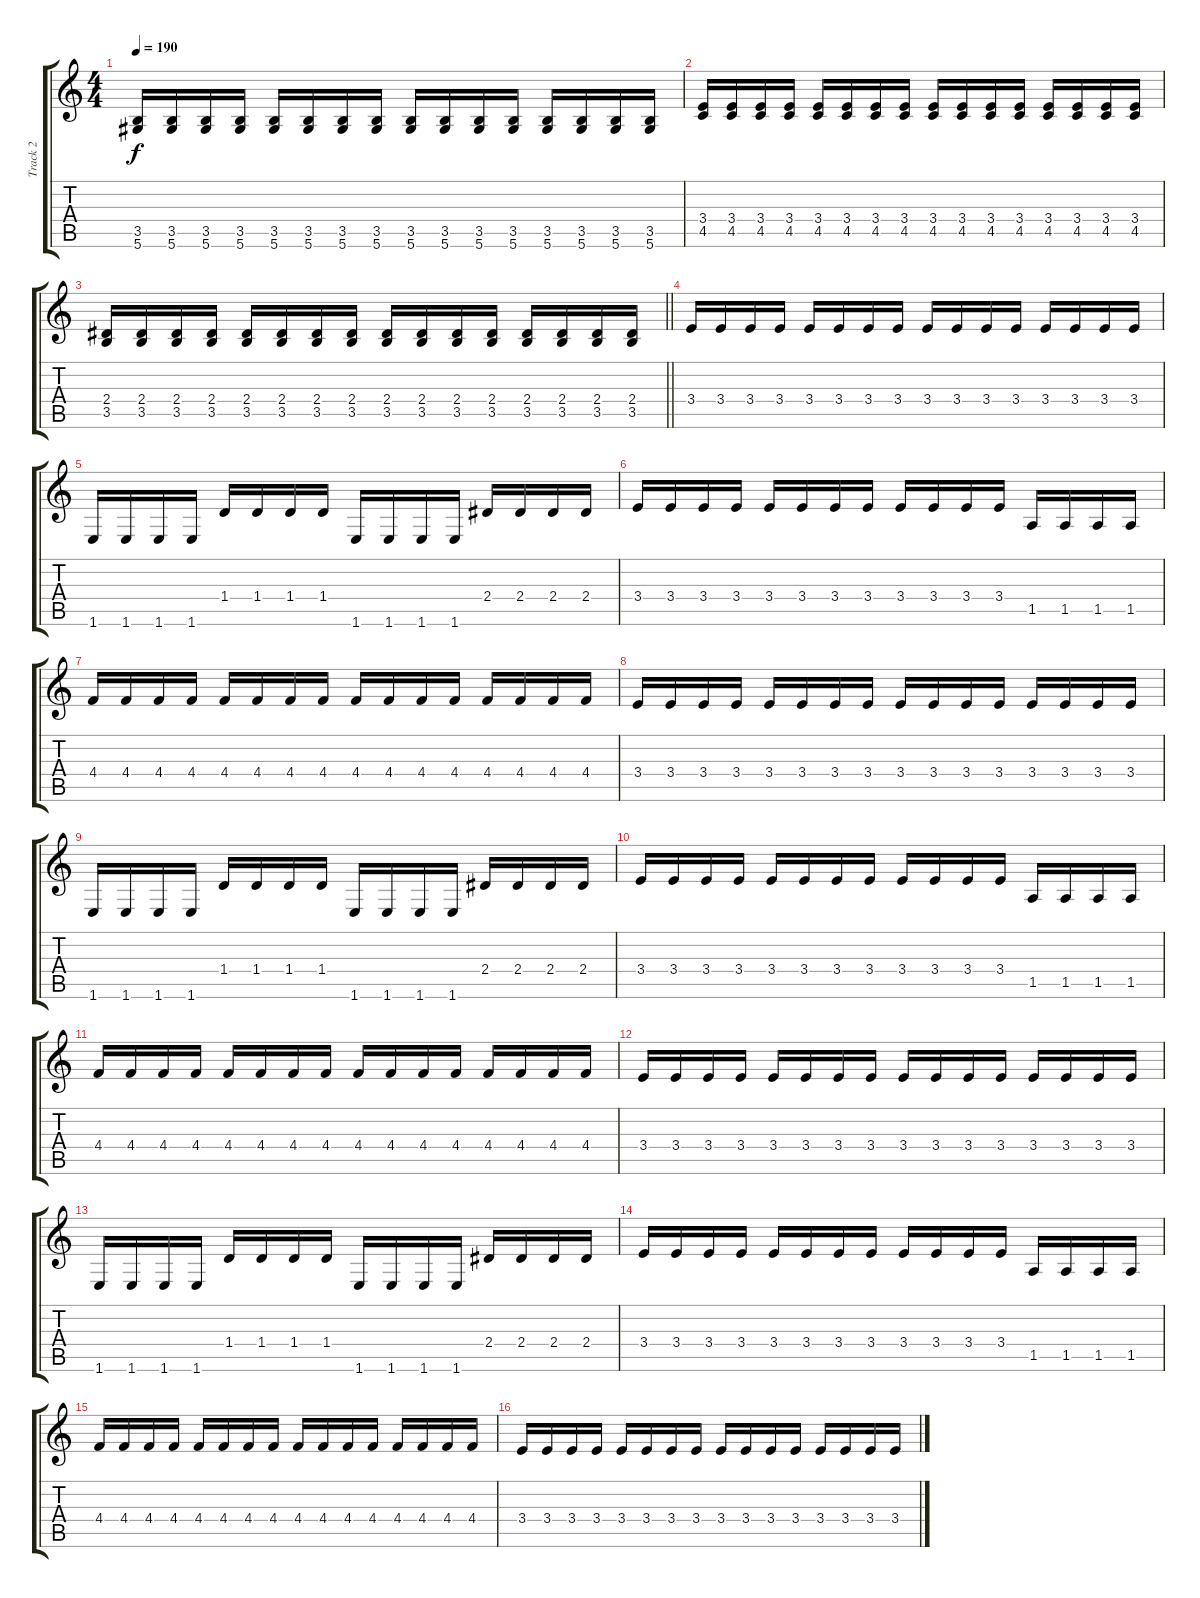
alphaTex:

\track ("Track 2" "Track 2") {instrument distortionguitar}
\staff {score tabs}
\tuning (Eb4 Bb3 Gb3 Db3 Ab2 Eb2) {hide}
\ts (4 4)
\tempo 190
\clef g2
\ks c
(3.5 5.6).16{dy f} (3.5 5.6).16 (3.5 5.6).16 (3.5 5.6).16 (3.5 5.6).16 (3.5 5.6).16 (3.5 5.6).16 (3.5 5.6).16 (3.5 5.6).16 (3.5 5.6).16 (3.5 5.6).16 (3.5 5.6).16 (3.5 5.6).16 (3.5 5.6).16 (3.5 5.6).16 (3.5 5.6).16 |
(3.4 4.5).16 (3.4 4.5).16 (3.4 4.5).16 (3.4 4.5).16 (3.4 4.5).16 (3.4 4.5).16 (3.4 4.5).16 (3.4 4.5).16 (3.4 4.5).16 (3.4 4.5).16 (3.4 4.5).16 (3.4 4.5).16 (3.4 4.5).16 (3.4 4.5).16 (3.4 4.5).16 (3.4 4.5).16 |
\barLineRight lightlight
(2.4 3.5).16 (2.4 3.5).16 (2.4 3.5).16 (2.4 3.5).16 (2.4 3.5).16 (2.4 3.5).16 (2.4 3.5).16 (2.4 3.5).16 (2.4 3.5).16 (2.4 3.5).16 (2.4 3.5).16 (2.4 3.5).16 (2.4 3.5).16 (2.4 3.5).16 (2.4 3.5).16 (2.4 3.5).16 |
\section ("" "")
3.4.16 3.4.16 3.4.16 3.4.16 3.4.16 3.4.16 3.4.16 3.4.16 3.4.16 3.4.16 3.4.16 3.4.16 3.4.16 3.4.16 3.4.16 3.4.16 |
1.6.16 1.6.16 1.6.16 1.6.16 1.4.16 1.4.16 1.4.16 1.4.16 1.6.16 1.6.16 1.6.16 1.6.16 2.4.16 2.4.16 2.4.16 2.4.16 |
3.4.16 3.4.16 3.4.16 3.4.16 3.4.16 3.4.16 3.4.16 3.4.16 3.4.16 3.4.16 3.4.16 3.4.16 1.5.16 1.5.16 1.5.16 1.5.16 |
4.4.16 4.4.16 4.4.16 4.4.16 4.4.16 4.4.16 4.4.16 4.4.16 4.4.16 4.4.16 4.4.16 4.4.16 4.4.16 4.4.16 4.4.16 4.4.16 |
3.4.16 3.4.16 3.4.16 3.4.16 3.4.16 3.4.16 3.4.16 3.4.16 3.4.16 3.4.16 3.4.16 3.4.16 3.4.16 3.4.16 3.4.16 3.4.16 |
1.6.16 1.6.16 1.6.16 1.6.16 1.4.16 1.4.16 1.4.16 1.4.16 1.6.16 1.6.16 1.6.16 1.6.16 2.4.16 2.4.16 2.4.16 2.4.16 |
3.4.16 3.4.16 3.4.16 3.4.16 3.4.16 3.4.16 3.4.16 3.4.16 3.4.16 3.4.16 3.4.16 3.4.16 1.5.16 1.5.16 1.5.16 1.5.16 |
4.4.16 4.4.16 4.4.16 4.4.16 4.4.16 4.4.16 4.4.16 4.4.16 4.4.16 4.4.16 4.4.16 4.4.16 4.4.16 4.4.16 4.4.16 4.4.16 |
3.4.16 3.4.16 3.4.16 3.4.16 3.4.16 3.4.16 3.4.16 3.4.16 3.4.16 3.4.16 3.4.16 3.4.16 3.4.16 3.4.16 3.4.16 3.4.16 |
1.6.16 1.6.16 1.6.16 1.6.16 1.4.16 1.4.16 1.4.16 1.4.16 1.6.16 1.6.16 1.6.16 1.6.16 2.4.16 2.4.16 2.4.16 2.4.16 |
3.4.16 3.4.16 3.4.16 3.4.16 3.4.16 3.4.16 3.4.16 3.4.16 3.4.16 3.4.16 3.4.16 3.4.16 1.5.16 1.5.16 1.5.16 1.5.16 |
4.4.16 4.4.16 4.4.16 4.4.16 4.4.16 4.4.16 4.4.16 4.4.16 4.4.16 4.4.16 4.4.16 4.4.16 4.4.16 4.4.16 4.4.16 4.4.16 |
3.4.16 3.4.16 3.4.16 3.4.16 3.4.16 3.4.16 3.4.16 3.4.16 3.4.16 3.4.16 3.4.16 3.4.16 3.4.16 3.4.16 3.4.16 3.4.16
